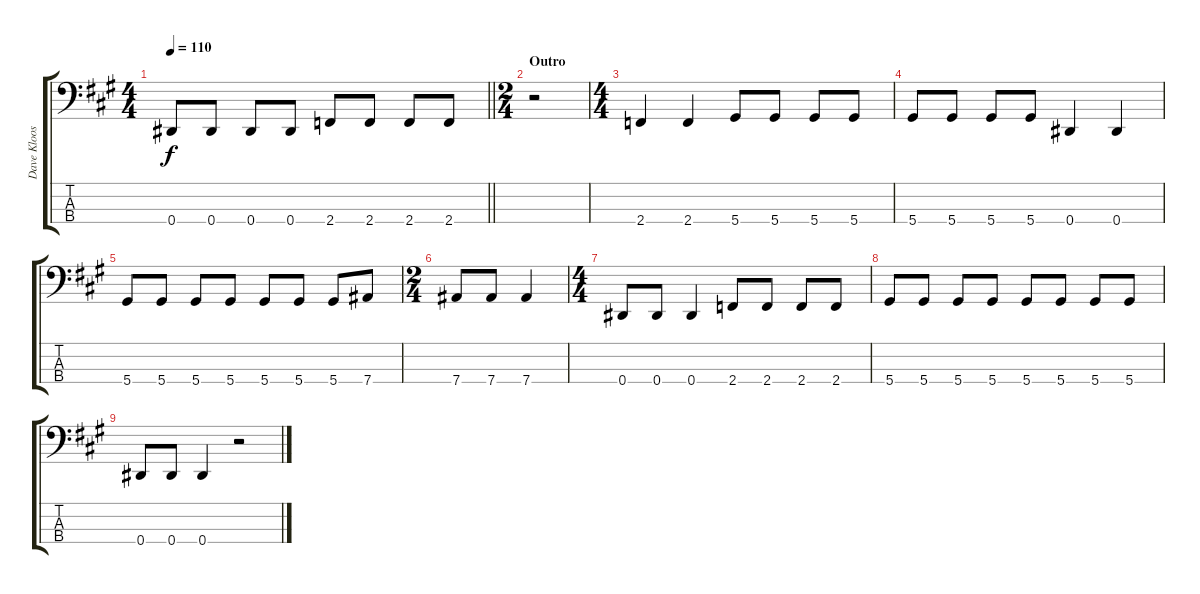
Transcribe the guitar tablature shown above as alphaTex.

\track ("Dave Kloos" "Dave Kloos") {instrument electricbasspick}
\staff {score tabs}
\tuning (Gb2 Db2 Ab1 Eb1) {hide}
\ts (4 4)
\tempo 110
\clef f4
\barLineRight lightlight
\ks a
0.4.8{dy f} 0.4.8 0.4.8 0.4.8 2.4.8 2.4.8 2.4.8 2.4.8 |
\ts (2 4)
\section ("" "Outro")
r.2 |
\ts (4 4)
2.4.4 2.4.4 5.4.8 5.4.8 5.4.8 5.4.8 |
5.4.8 5.4.8 5.4.8 5.4.8 0.4.4 0.4.4 |
5.4.8 5.4.8 5.4.8 5.4.8 5.4.8 5.4.8 5.4.8 7.4.8 |
\ts (2 4)
7.4.8 7.4.8 7.4.4 |
\ts (4 4)
0.4.8 0.4.8 0.4.4 2.4.8 2.4.8 2.4.8 2.4.8 |
5.4.8 5.4.8 5.4.8 5.4.8 5.4.8 5.4.8 5.4.8 5.4.8 |
0.4.8 0.4.8 0.4.4 r.2
